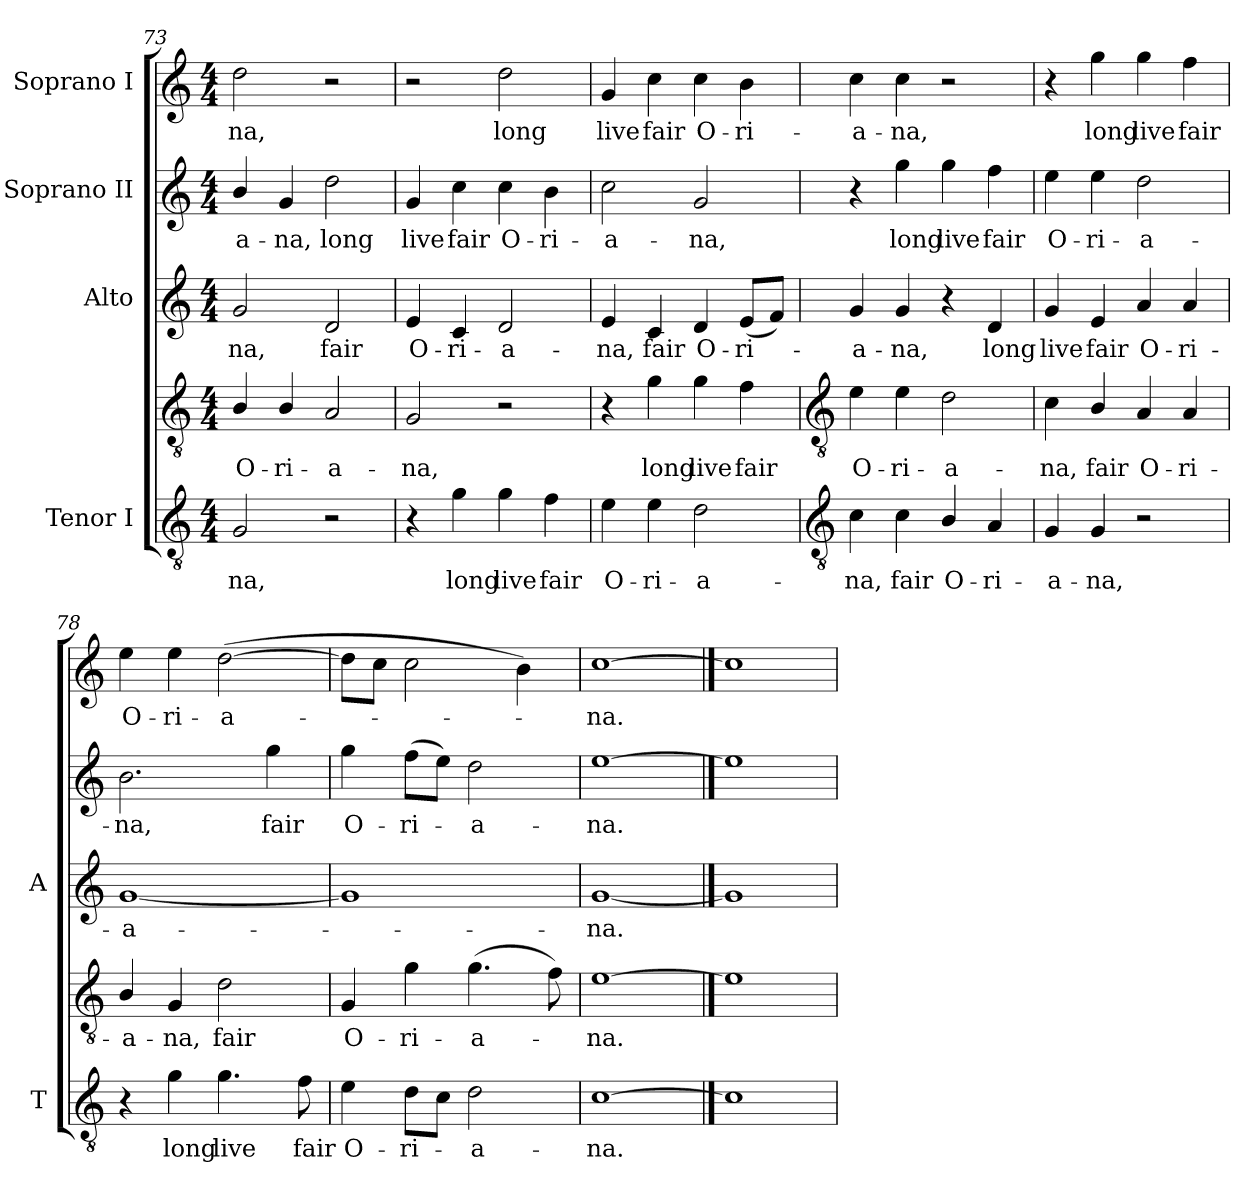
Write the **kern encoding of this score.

**kern	**text	**kern	**text	**kern	**text	**kern	**text	**kern	**text
*part4	*part4	*part4	*part4	*part3	*part3	*part2	*part2	*part1	*part1
*staff5	*staff5	*staff4	*staff4	*staff3	*staff3	*staff2	*staff2	*staff1	*staff1
*I"Tenor I	*	*	*	*I"Alto	*	*I"Soprano II	*	*I"Soprano I	*
*I'T	*	*	*	*I'A	*	*	*	*	*
*clefGv2	*	*clefGv2	*	*clefG2	*	*clefG2	*	*clefG2	*
*k[]	*	*k[]	*	*k[]	*	*k[]	*	*k[]	*
*C:	*	*C:	*	*C:	*	*C:	*	*C:	*
*M4/4	*	*M4/4	*	*M4/4	*	*M4/4	*	*M4/4	*
=73	=73	=73	=73	=73	=73	=73	=73	=73	=73
!	!LO:LY:b	!	!LO:LY:b	!	!LO:LY:b	!	!LO:LY:b	!	!LO:LY:b
2G	-na,	4B/	-O-	2g	na,	4b/	-a-	2dd	-na,
!	!	!	!LO:LY:b	!	!	!	!LO:LY:b	!	!
.	.	4B/	-ri-	.	.	4g	-na,	.	.
!	!	!	!LO:LY:b	!	!LO:LY:b	!	!LO:LY:b	!	!
2r	.	2A	-a-	2d	fair	2dd	long	2r	.
=74	=74	=74	=74	=74	=74	=74	=74	=74	=74
!	!	!	!LO:LY:b	!	!LO:LY:b	!	!LO:LY:b	!	!
4r	.	2G	na,	4e	O-	4g	live	2r	.
!	!LO:LY:b	!	!	!	!LO:LY:b	!	!LO:LY:b	!	!
4g	long	.	.	4c	-ri-	4cc	fair	.	.
!	!LO:LY:b	!	!	!	!LO:LY:b	!	!LO:LY:b	!	!LO:LY:b
4g	live	2r	.	2d	-a-	4cc	O-	2dd	long
!	!LO:LY:b	!	!	!	!	!	!LO:LY:b	!	!
4f	fair	.	.	.	.	4b	-ri-	.	.
=75	=75	=75	=75	=75	=75	=75	=75	=75	=75
!	!LO:LY:b	!	!	!	!LO:LY:b	!	!LO:LY:b	!	!LO:LY:b
4e	O-	4r	.	4e	-na,	2cc	-a-	4g	live
!	!LO:LY:b	!	!LO:LY:b	!	!LO:LY:b	!	!	!	!LO:LY:b
4e	-ri-	4g	long	4c	fair	.	.	4cc	fair
!	!LO:LY:b	!	!LO:LY:b	!	!LO:LY:b	!	!LO:LY:b	!	!LO:LY:b
2d	-a-	4g	live	4d	O-	2g	-na,	4cc	O-
!	!	!	!LO:LY:b	!	!LO:LY:b	!	!	!	!LO:LY:b
.	.	4f	fair	(<8eL	-ri-	.	.	4b	-ri-
.	.	.	.	8fJ)	.	.	.	.	.
!!LO:LB:g=z
=76	=76	=76	=76	=76	=76	=76	=76	=76	=76
*clefGv2	*	*clefGv2	*	*	*	*	*	*	*
!	!LO:LY:b	!	!LO:LY:b	!	!LO:LY:b	!	!	!	!LO:LY:b
4c	-na,	4e	-O-	4g	a-	4r	.	4cc	-a-
!	!LO:LY:b	!	!LO:LY:b	!	!LO:LY:b	!	!LO:LY:b	!	!LO:LY:b
4c	fair	4e	-ri-	4g	-na,	4gg	long	4cc	-na,
!	!LO:LY:b	!	!LO:LY:b	!	!	!	!LO:LY:b	!	!
4B/	O-	2d	-a-	4r	.	4gg	live	2r	.
!	!LO:LY:b	!	!	!	!LO:LY:b	!	!LO:LY:b	!	!
4A	-ri-	.	.	4d	long	4ff	fair	.	.
=77	=77	=77	=77	=77	=77	=77	=77	=77	=77
!	!LO:LY:b	!	!LO:LY:b	!	!LO:LY:b	!	!LO:LY:b	!	!
4G	-a-	4c	-na,	4g	live	4ee	O-	4r	.
!	!LO:LY:b	!	!LO:LY:b	!	!LO:LY:b	!	!LO:LY:b	!	!LO:LY:b
4G	-na,	4B/	fair	4e	fair	4ee	-ri-	4gg	long
!	!	!	!LO:LY:b	!	!LO:LY:b	!	!LO:LY:b	!	!LO:LY:b
2r	.	4A	O-	4a	O-	2dd	-a-	4gg	live
!	!	!	!LO:LY:b	!	!LO:LY:b	!	!	!	!LO:LY:b
.	.	4A	-ri-	4a	-ri-	.	.	4ff	fair
=78	=78	=78	=78	=78	=78	=78	=78	=78	=78
!	!	!	!LO:LY:b	!	!LO:LY:b	!	!LO:LY:b	!	!LO:LY:b
4r	.	4B/	a-	[1g	-a-	2.b	-na,	4ee	O-
!	!LO:LY:b	!	!LO:LY:b	!	!	!	!	!	!LO:LY:b
4g	long	4G	-na,	.	.	.	.	4ee	-ri-
!	!LO:LY:b	!	!LO:LY:b	!	!	!	!	!	!LO:LY:b
4.g	live	2d	fair	.	.	.	.	(>[2dd	-a-
!	!	!	!	!	!	!	!LO:LY:b	!	!
.	.	.	.	.	.	4gg	fair	.	.
!	!LO:LY:b	!	!	!	!	!	!	!	!
8f	fair	.	.	.	.	.	.	.	.
=79	=79	=79	=79	=79	=79	=79	=79	=79	=79
!	!LO:LY:b	!	!LO:LY:b	!	!	!	!LO:LY:b	!	!
4e	O-	4G	O-	1g]	.	4gg	O-	8ddL]	.
.	.	.	.	.	.	.	.	8ccJ	.
!	!LO:LY:b	!	!LO:LY:b	!	!	!	!LO:LY:b	!	!
8dL	-ri-	4g	-ri-	.	.	(>8ffL	-ri-	2cc	.
8cJ	.	.	.	.	.	8eeJ)	.	.	.
!	!LO:LY:b	!	!LO:LY:b	!	!	!	!LO:LY:b	!	!
2d	a-	(>4.g	-a-	.	.	2dd	a-	.	.
.	.	.	.	.	.	.	.	4b)	.
.	.	8f)	.	.	.	.	.	.	.
=80	=80	=80	=80	=80	=80	=80	=80	=80	=80
!	!LO:LY:b	!	!LO:LY:b	!	!LO:LY:b	!	!LO:LY:b	!	!LO:LY:b
[1c	na.	[1e	-na.	[1g	na.	[1ee	-na.	[1cc	na.
==81	==81	==81	==81	==81	==81	==81	==81	==81	==81
1c]	.	1e]	.	1g]	.	1ee]	.	1cc]	.
=	=	=	=	=	=	=	=	=	=
*-	*-	*-	*-	*-	*-	*-	*-	*-	*-
